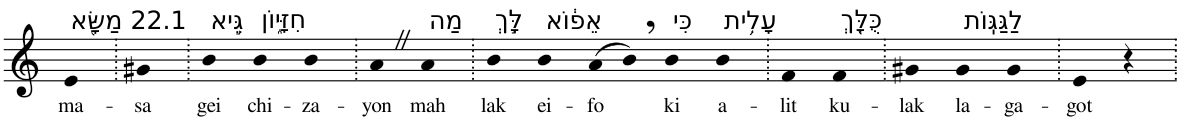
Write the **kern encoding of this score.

**kern	**text
*part1	*part1
*staff1	*staff1
*I"Piano	*
*I'Pno	*
*clefG2	*
*k[]	*
=1	=1
!LO:TX:a:t=22.1 מַשָּׂ֖א	!
!	!LO:LY:b
4e	ma-
=2.	=2.
!	!LO:LY:b
4g#X	-sa
=3.	=3.
!LO:TX:a:t=גֵּ֣יא	!
!	!LO:LY:b
4b	gei
!LO:TX:a:t=חִזָּי֑וֹן	!
!	!LO:LY:b
4b	chi-
!	!LO:LY:b
4b	-za-
=4.	=4.
!	!LO:LY:b
4aZ	-yon
!LO:TX:a:t=מַה	!
!	!LO:LY:b
4a	mah
=5.	=5.
!LO:TX:a:t=לָּ֣ךְ	!
!	!LO:LY:b
4b	lak
!LO:TX:a:t=אֵפ֔וֹא	!
!	!LO:LY:b
4b	ei-
!	!LO:LY:b
(8a	-fo
8b,)	.
!LO:TX:a:t=כִּי	!
!	!LO:LY:b
4b	ki
!LO:TX:a:t=עָלִ֥ית	!
!	!LO:LY:b
4b	a-
=6.	=6.
!	!LO:LY:b
4f	-lit
!LO:TX:a:t=כֻּלָּ֖ךְ	!
!	!LO:LY:b
4f	ku-
=7.	=7.
!	!LO:LY:b
4g#X	-lak
!LO:TX:a:t=לַגַּגּֽוֹת	!
!	!LO:LY:b
4g#	la-
!	!LO:LY:b
4g#	-ga-
=8.	=8.
!	!LO:LY:b
4e	-got
4r	.
=.	=.
*-	*-
